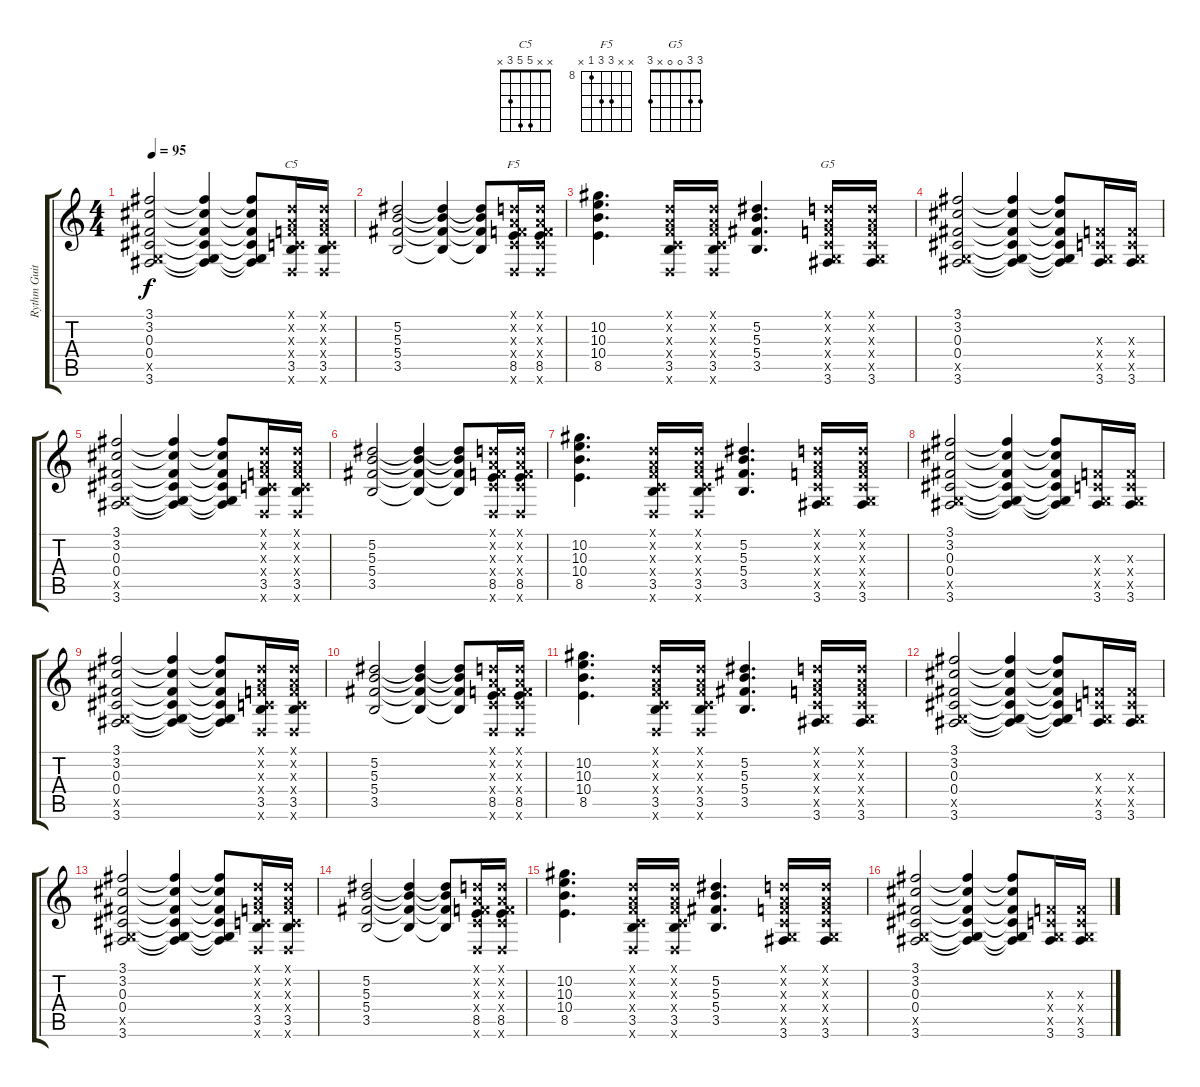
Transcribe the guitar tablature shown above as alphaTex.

\track ("Rythm Guitar 1" "Rythm Guit") {instrument overdrivenguitar}
\staff {score tabs}
\tuning (Eb4 Bb3 Gb3 Db3 Ab2 Eb2) {hide}
\chord ("C5" x x 5 5 3 x)
\chord ("F5" x x 10 10 8 x) {firstfret 8}
\chord ("G5" 3 3 0 0 x 3)
\ts (4 4)
\tempo 95
\clef g2
\ks c
(3.1 3.2 0.3 0.4 -1.5{x} 3.6).2{dy f} (3.1{t} 3.2{t} 0.3{t} 0.4{t} -1.5{t} 3.6{t}).4 (3.1{t} 3.2{t} 0.3{t} 0.4{t} -1.5{t} 3.6{t}).8 (-1.1{x} -1.2{x} -1.3{x} -1.4{x} 3.5 -1.6{x}).16{ch "C5"} (-1.1{x} -1.2{x} -1.3{x} -1.4{x} 3.5 -1.6{x}).16 |
(5.2 5.3 5.4 3.5).2 (5.2{t} 5.3{t} 5.4{t} 3.5{t}).4 (5.2{t} 5.3{t} 5.4{t} 3.5{t}).8 (-1.1{x} -1.2{x} -1.3{x} -1.4{x} 8.5 -1.6{x}).16{ch "F5"} (-1.1{x} -1.2{x} -1.3{x} -1.4{x} 8.5 -1.6{x}).16 |
(10.2 10.3 10.4 8.5).4{d} (-1.1{x} -1.2{x} -1.3{x} -1.4{x} 3.5 -1.6{x}).16 (-1.1{x} -1.2{x} -1.3{x} -1.4{x} 3.5 -1.6{x}).16 (5.2 5.3 5.4 3.5).4{d} (-1.1{x} -1.2{x} -1.3{x} -1.4{x} -1.5{x} 3.6).16{ch "G5"} (-1.1{x} -1.2{x} -1.3{x} -1.4{x} -1.5{x} 3.6).16 |
(3.1 3.2 0.3 0.4 -1.5{x} 3.6).2 (3.1{t} 3.2{t} 0.3{t} 0.4{t} -1.5{t} 3.6{t}).4 (3.1{t} 3.2{t} 0.3{t} 0.4{t} -1.5{t} 3.6{t}).8 (-1.3{x} -1.4{x} -1.5{x} 3.6).16 (-1.3{x} -1.4{x} -1.5{x} 3.6).16 |
(3.1 3.2 0.3 0.4 -1.5{x} 3.6).2 (3.1{t} 3.2{t} 0.3{t} 0.4{t} -1.5{t} 3.6{t}).4 (3.1{t} 3.2{t} 0.3{t} 0.4{t} -1.5{t} 3.6{t}).8 (-1.1{x} -1.2{x} -1.3{x} -1.4{x} 3.5 -1.6{x}).16 (-1.1{x} -1.2{x} -1.3{x} -1.4{x} 3.5 -1.6{x}).16 |
(5.2 5.3 5.4 3.5).2 (5.2{t} 5.3{t} 5.4{t} 3.5{t}).4 (5.2{t} 5.3{t} 5.4{t} 3.5{t}).8 (-1.1{x} -1.2{x} -1.3{x} -1.4{x} 8.5 -1.6{x}).16 (-1.1{x} -1.2{x} -1.3{x} -1.4{x} 8.5 -1.6{x}).16 |
(10.2 10.3 10.4 8.5).4{d} (-1.1{x} -1.2{x} -1.3{x} -1.4{x} 3.5 -1.6{x}).16 (-1.1{x} -1.2{x} -1.3{x} -1.4{x} 3.5 -1.6{x}).16 (5.2 5.3 5.4 3.5).4{d} (-1.1{x} -1.2{x} -1.3{x} -1.4{x} -1.5{x} 3.6).16 (-1.1{x} -1.2{x} -1.3{x} -1.4{x} -1.5{x} 3.6).16 |
(3.1 3.2 0.3 0.4 -1.5{x} 3.6).2 (3.1{t} 3.2{t} 0.3{t} 0.4{t} -1.5{t} 3.6{t}).4 (3.1{t} 3.2{t} 0.3{t} 0.4{t} -1.5{t} 3.6{t}).8 (-1.3{x} -1.4{x} -1.5{x} 3.6).16 (-1.3{x} -1.4{x} -1.5{x} 3.6).16 |
(3.1 3.2 0.3 0.4 -1.5{x} 3.6).2 (3.1{t} 3.2{t} 0.3{t} 0.4{t} -1.5{t} 3.6{t}).4 (3.1{t} 3.2{t} 0.3{t} 0.4{t} -1.5{t} 3.6{t}).8 (-1.1{x} -1.2{x} -1.3{x} -1.4{x} 3.5 -1.6{x}).16 (-1.1{x} -1.2{x} -1.3{x} -1.4{x} 3.5 -1.6{x}).16 |
(5.2 5.3 5.4 3.5).2 (5.2{t} 5.3{t} 5.4{t} 3.5{t}).4 (5.2{t} 5.3{t} 5.4{t} 3.5{t}).8 (-1.1{x} -1.2{x} -1.3{x} -1.4{x} 8.5 -1.6{x}).16 (-1.1{x} -1.2{x} -1.3{x} -1.4{x} 8.5 -1.6{x}).16 |
(10.2 10.3 10.4 8.5).4{d} (-1.1{x} -1.2{x} -1.3{x} -1.4{x} 3.5 -1.6{x}).16 (-1.1{x} -1.2{x} -1.3{x} -1.4{x} 3.5 -1.6{x}).16 (5.2 5.3 5.4 3.5).4{d} (-1.1{x} -1.2{x} -1.3{x} -1.4{x} -1.5{x} 3.6).16 (-1.1{x} -1.2{x} -1.3{x} -1.4{x} -1.5{x} 3.6).16 |
(3.1 3.2 0.3 0.4 -1.5{x} 3.6).2 (3.1{t} 3.2{t} 0.3{t} 0.4{t} -1.5{t} 3.6{t}).4 (3.1{t} 3.2{t} 0.3{t} 0.4{t} -1.5{t} 3.6{t}).8 (-1.3{x} -1.4{x} -1.5{x} 3.6).16 (-1.3{x} -1.4{x} -1.5{x} 3.6).16 |
(3.1 3.2 0.3 0.4 -1.5{x} 3.6).2 (3.1{t} 3.2{t} 0.3{t} 0.4{t} -1.5{t} 3.6{t}).4 (3.1{t} 3.2{t} 0.3{t} 0.4{t} -1.5{t} 3.6{t}).8 (-1.1{x} -1.2{x} -1.3{x} -1.4{x} 3.5 -1.6{x}).16 (-1.1{x} -1.2{x} -1.3{x} -1.4{x} 3.5 -1.6{x}).16 |
(5.2 5.3 5.4 3.5).2 (5.2{t} 5.3{t} 5.4{t} 3.5{t}).4 (5.2{t} 5.3{t} 5.4{t} 3.5{t}).8 (-1.1{x} -1.2{x} -1.3{x} -1.4{x} 8.5 -1.6{x}).16 (-1.1{x} -1.2{x} -1.3{x} -1.4{x} 8.5 -1.6{x}).16 |
(10.2 10.3 10.4 8.5).4{d} (-1.1{x} -1.2{x} -1.3{x} -1.4{x} 3.5 -1.6{x}).16 (-1.1{x} -1.2{x} -1.3{x} -1.4{x} 3.5 -1.6{x}).16 (5.2 5.3 5.4 3.5).4{d} (-1.1{x} -1.2{x} -1.3{x} -1.4{x} -1.5{x} 3.6).16 (-1.1{x} -1.2{x} -1.3{x} -1.4{x} -1.5{x} 3.6).16 |
(3.1 3.2 0.3 0.4 -1.5{x} 3.6).2 (3.1{t} 3.2{t} 0.3{t} 0.4{t} -1.5{t} 3.6{t}).4 (3.1{t} 3.2{t} 0.3{t} 0.4{t} -1.5{t} 3.6{t}).8 (-1.3{x} -1.4{x} -1.5{x} 3.6).16 (-1.3{x} -1.4{x} -1.5{x} 3.6).16
